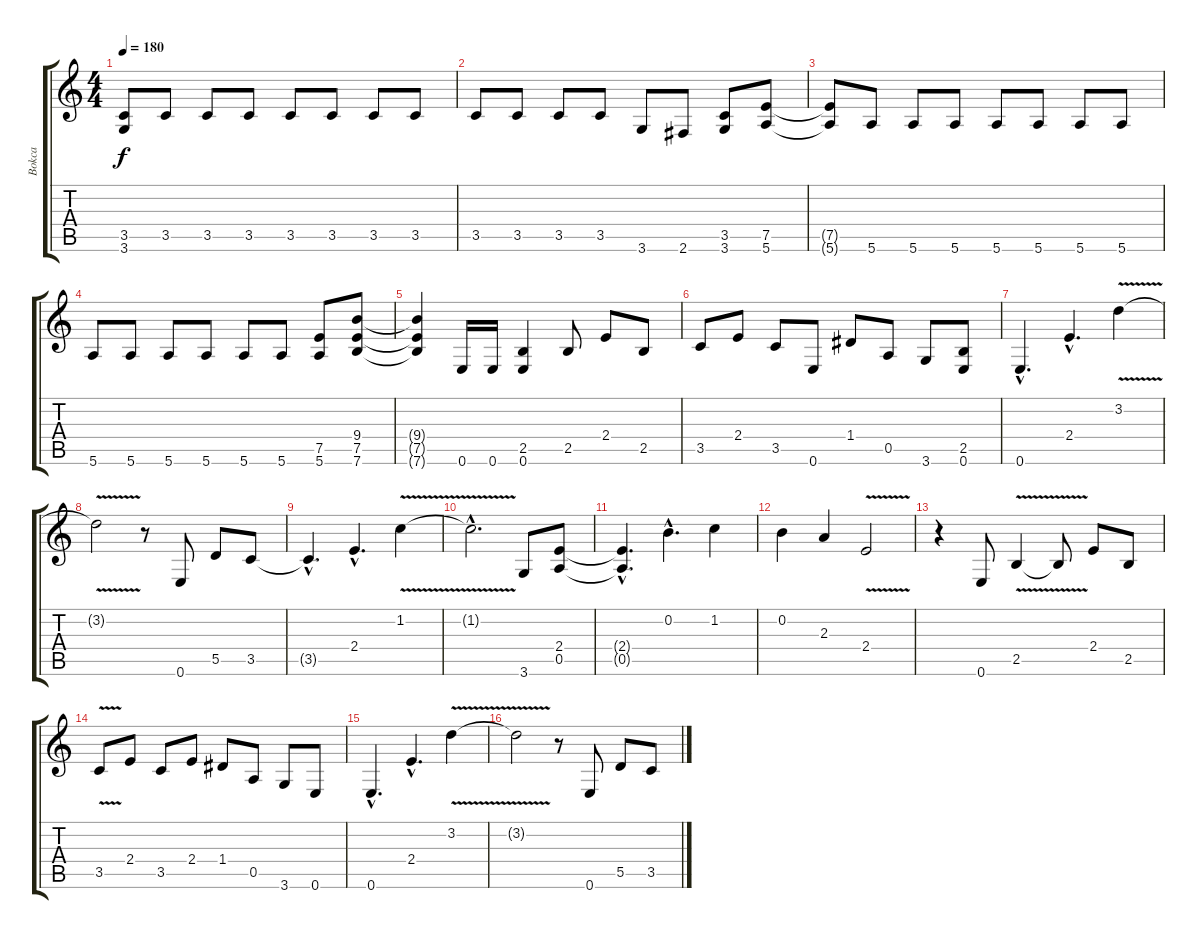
\track ("Bokca" "Bokca") {instrument distortionguitar}
\staff {score tabs}
\tuning (E4 B3 G3 D3 A2 E2) {hide}
\ts (4 4)
\tempo 180
\clef g2
\ks c
(3.5{t} 3.6{t}).8{dy f} 3.5.8 3.5.8 3.5.8 3.5.8 3.5.8 3.5.8 3.5.8 |
3.5.8 3.5.8 3.5.8 3.5.8 3.6.8 2.6.8 (3.5 3.6).8 (7.5 5.6).8 |
(7.5{t} 5.6{t}).8 5.6.8 5.6.8 5.6.8 5.6.8 5.6.8 5.6.8 5.6.8 |
5.6.8 5.6.8 5.6.8 5.6.8 5.6.8 5.6.8 (7.5 5.6).8 (9.4 7.5 7.6).8 |
(9.4{t} 7.5{t} 7.6{t}).4 0.6.16 0.6.16 (2.5 0.6).4 2.5.8 2.4.8 2.5.8 |
3.5.8 2.4.8 3.5.8 0.6.8 1.4.8 0.5.8 3.6.8 (2.5 0.6).8 |
0.6{hac}.4{d} 2.4{hac}.4{d} 3.2{v}.4 |
3.2{t}.2 r.8 0.6.8 5.5.8 3.5.8 |
3.5{hac t}.4{d} 2.4{hac}.4{d} 1.2{v}.4 |
1.2{hac t}.2{d} 3.6.8 (2.4 0.5).8 |
(2.4{hac t} 0.5{hac t}).4{d} 0.2{hac}.4{d} 1.2.4 |
0.2.4 2.3.4 2.4{v}.2 |
r.4 0.6.8 2.5{v}.4 2.5{t}.8 2.4.8 2.5.8 |
3.5{v}.8 2.4.8 3.5.8 2.4.8 1.4.8 0.5.8 3.6.8 0.6.8 |
0.6{hac}.4{d} 2.4{hac}.4{d} 3.2{v}.4 |
3.2{t}.2 r.8 0.6.8 5.5.8 3.5.8
